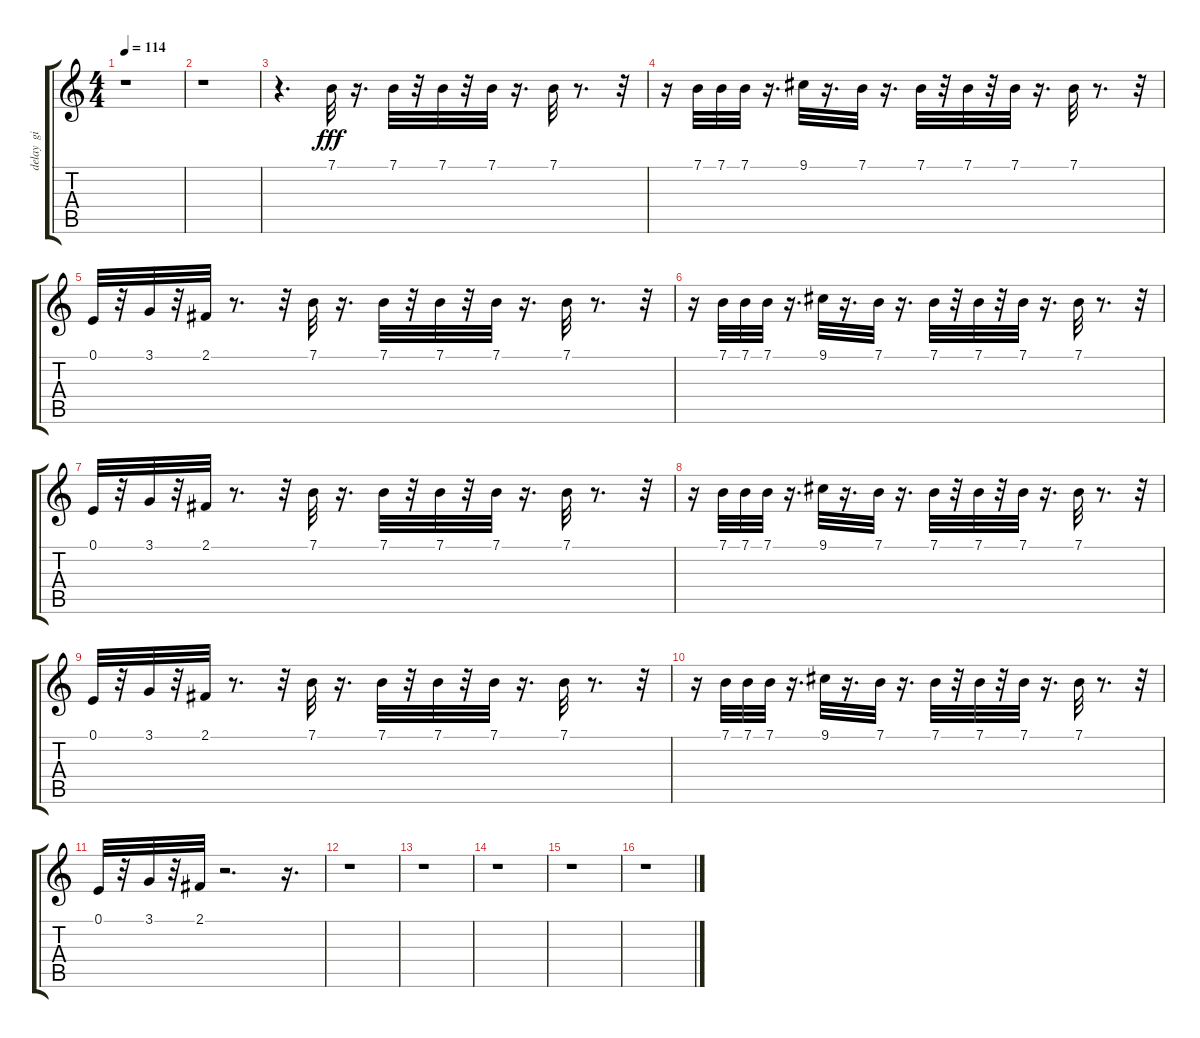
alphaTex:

\track (" delay  gimmick HPsaw" " delay  gi") {instrument lead2sawtooth}
\staff {score tabs}
\tuning (E4 B3 G3 D3 A2 E2) {hide}
\ts (4 4)
\tempo 114
\clef g2
\ks c
r.1{dy fff} |
r.1 |
r.4{d} 7.1.32{volume 2} r.16{d} 7.1.32 r.32 7.1.32 r.32 7.1.32 r.16{d} 7.1.32 r.8{d} r.32 |
r.16 7.1.32 7.1.32 7.1.32 r.16{d} 9.1.32 r.16{d} 7.1.32 r.16{d} 7.1.32 r.32 7.1.32 r.32 7.1.32 r.16{d} 7.1.32 r.8{d} r.32 |
0.1.32 r.32 3.1.32 r.32 2.1.32 r.8{d} r.32 7.1.32 r.16{d} 7.1.32 r.32 7.1.32 r.32 7.1.32 r.16{d} 7.1.32 r.8{d} r.32 |
r.16 7.1.32 7.1.32 7.1.32 r.16{d} 9.1.32 r.16{d} 7.1.32 r.16{d} 7.1.32 r.32 7.1.32 r.32 7.1.32 r.16{d} 7.1.32 r.8{d} r.32 |
0.1.32 r.32 3.1.32 r.32 2.1.32 r.8{d} r.32 7.1.32 r.16{d} 7.1.32 r.32 7.1.32 r.32 7.1.32 r.16{d} 7.1.32 r.8{d} r.32 |
r.16 7.1.32 7.1.32 7.1.32 r.16{d} 9.1.32 r.16{d} 7.1.32 r.16{d} 7.1.32 r.32 7.1.32 r.32 7.1.32 r.16{d} 7.1.32 r.8{d} r.32 |
0.1.32 r.32 3.1.32 r.32 2.1.32 r.8{d} r.32 7.1.32 r.16{d} 7.1.32 r.32 7.1.32 r.32 7.1.32 r.16{d} 7.1.32 r.8{d} r.32 |
r.16 7.1.32 7.1.32 7.1.32 r.16{d} 9.1.32 r.16{d} 7.1.32 r.16{d} 7.1.32 r.32 7.1.32 r.32 7.1.32 r.16{d} 7.1.32 r.8{d} r.32 |
0.1.32 r.32 3.1.32 r.32 2.1.32 r.2{d} r.16{d} |
r.1 |
r.1 |
r.1 |
r.1 |
r.1
